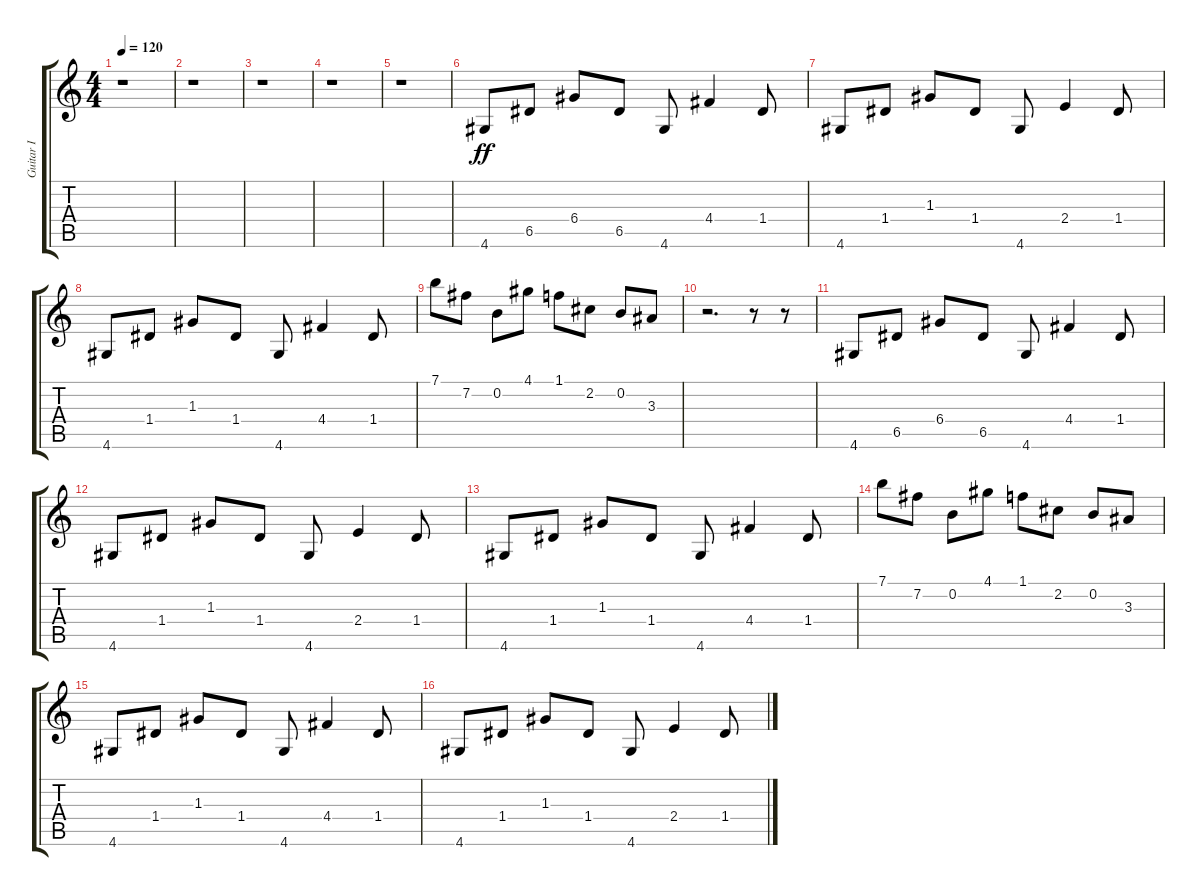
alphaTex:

\track ("Guitar I" "Guitar I") {instrument acousticguitarsteel}
\staff {score tabs}
\tuning (E4 B3 G3 D3 A2 E2) {hide}
\ts (4 4)
\tempo 120
\clef g2
\ks c
r.1{dy ff} |
r.1 |
r.1 |
r.1 |
r.1 |
4.6.8 6.5.8 6.4.8 6.5.8 4.6.8 4.4.4 1.4.8 |
4.6.8 1.4.8 1.3.8 1.4.8 4.6.8 2.4.4 1.4.8 |
4.6.8 1.4.8 1.3.8 1.4.8 4.6.8 4.4.4 1.4.8 |
7.1.8 7.2.8 0.2.8 4.1.8 1.1.8 2.2.8 0.2.8 3.3.8 |
r.2{d} r.8 r.8 |
4.6.8 6.5.8 6.4.8 6.5.8 4.6.8 4.4.4 1.4.8 |
4.6.8 1.4.8 1.3.8 1.4.8 4.6.8 2.4.4 1.4.8 |
4.6.8 1.4.8 1.3.8 1.4.8 4.6.8 4.4.4 1.4.8 |
7.1.8 7.2.8 0.2.8 4.1.8 1.1.8 2.2.8 0.2.8 3.3.8 |
4.6.8 1.4.8 1.3.8 1.4.8 4.6.8 4.4.4 1.4.8 |
4.6.8 1.4.8 1.3.8 1.4.8 4.6.8 2.4.4 1.4.8
